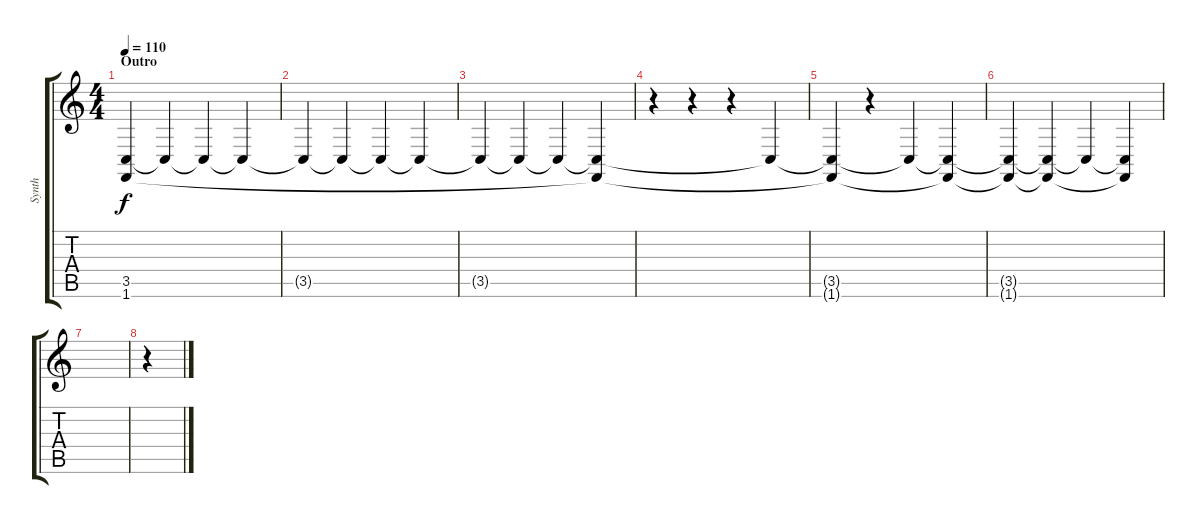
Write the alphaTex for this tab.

\track ("Synth" "Synth") {instrument pad2warm}
\staff {score tabs}
\tuning (E4 B3 G3 D3 A2 E2) {hide}
\ts (4 4)
\section ("" "Outro")
\tempo 110
\clef g2
\ks c
(3.5 1.6).4{dy f} 3.5{t}.4 3.5{t}.4 3.5{t}.4 |
3.5{t}.4 3.5{t}.4 3.5{t}.4 3.5{t}.4 |
3.5{t}.4 3.5{t}.4 3.5{t}.4 (3.5{t} 1.6{t}).4 |
r.4 r.4 r.4 3.5{t}.4 |
(3.5{t} 1.6{t}).4 r.4 3.5{t}.4 (3.5{t} 1.6{t}).4 |
(3.5{t} 1.6{t}).4 (3.5{t} 1.6{t}).4 3.5{t}.4 (3.5{t} 1.6{t}).4 |
|
r.4
